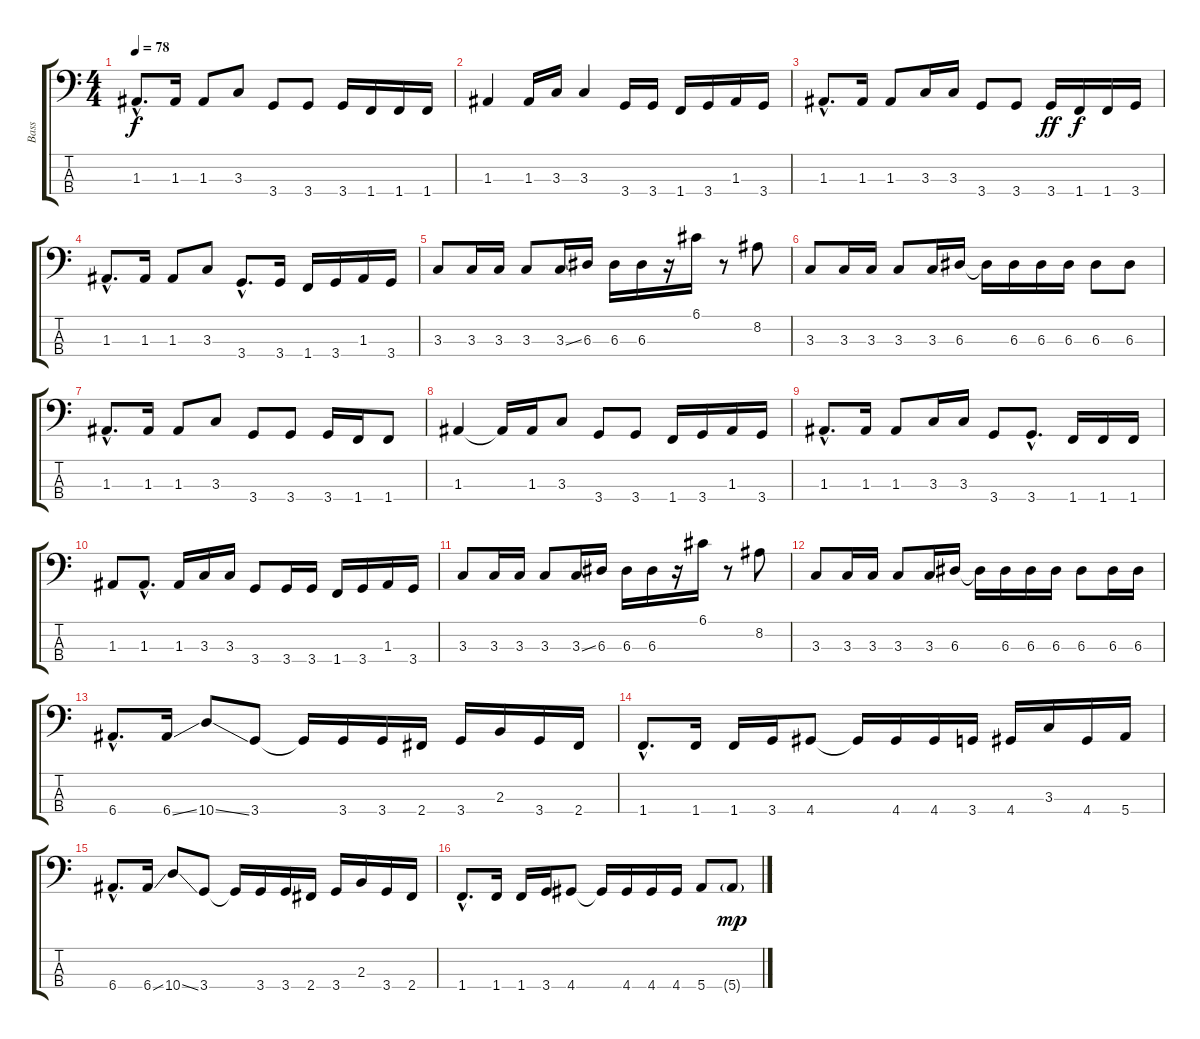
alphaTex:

\track ("Bass" "Bass") {instrument electricbassfinger}
\staff {score tabs}
\tuning (G2 D2 A1 E1) {hide}
\ts (4 4)
\tempo 78
\clef f4
\ks c
1.3{hac}.8{d dy f} 1.3.16 1.3.8 3.3.8 3.4.8 3.4.8 3.4.16 1.4.16 1.4.16 1.4.16 |
1.3.4 1.3.16 3.3.16 3.3.4 3.4.16 3.4.16 1.4.16 3.4.16 1.3.16 3.4.16 |
1.3{hac}.8{d} 1.3.16 1.3.8 3.3.16 3.3.16 3.4.8 3.4.8 3.4.16{dy ff} 1.4.16{dy f} 1.4.16 3.4.16 |
1.3{hac}.8{d} 1.3.16 1.3.8 3.3.8 3.4{hac}.8{d} 3.4.16 1.4.16 3.4.16 1.3.16 3.4.16 |
3.3.8 3.3.16 3.3.16 3.3.8 3.3{ss}.16 6.3.16 6.3.16 6.3.16 r.16 6.1.16 r.8 8.2.8 |
3.3.8 3.3.16 3.3.16 3.3.8 3.3.16 6.3.16 6.3{t}.16 6.3.16 6.3.16 6.3.16 6.3.8 6.3.8 |
1.3{hac}.8{d} 1.3.16 1.3.8 3.3.8 3.4.8 3.4.8 3.4.16 1.4.16 1.4.8 |
1.3.4 1.3{t}.16 1.3.16 3.3.8 3.4.8 3.4.8 1.4.16 3.4.16 1.3.16 3.4.16 |
1.3{hac}.8{d} 1.3.16 1.3.8 3.3.16 3.3.16 3.4.8 3.4{hac}.8{d} 1.4.16 1.4.16 1.4.16 |
1.3.8 1.3{hac}.8{d} 1.3.16 3.3.16 3.3.16 3.4.8 3.4.16 3.4.16 1.4.16 3.4.16 1.3.16 3.4.16 |
3.3.8 3.3.16 3.3.16 3.3.8 3.3{ss}.16 6.3.16 6.3.16 6.3.16 r.16 6.1.16 r.8 8.2.8 |
3.3.8 3.3.16 3.3.16 3.3.8 3.3.16 6.3.16 6.3{t}.16 6.3.16 6.3.16 6.3.16 6.3.8 6.3.16 6.3.16 |
6.4{hac}.8{d} 6.4{ss}.16 10.4{ss}.8 3.4.8 3.4{t}.16 3.4.16 3.4.16 2.4.16 3.4.16 2.3.16 3.4.16 2.4.16 |
1.4{hac}.8{d} 1.4.16 1.4.16 3.4.16 4.4.8 4.4{t}.16 4.4.16 4.4.16 3.4.16 4.4.16 3.3.16 4.4.16 5.4.16 |
6.4{hac}.8{d} 6.4{ss}.16 10.4{ss}.8 3.4.8 3.4{t}.16 3.4.16 3.4.16 2.4.16 3.4.16 2.3.16 3.4.16 2.4.16 |
1.4{hac}.8{d} 1.4.16 1.4.16 3.4.16 4.4.8 4.4{t}.16 4.4.16 4.4.16 4.4.16 5.4.8 5.4{g}.8{dy mp}
